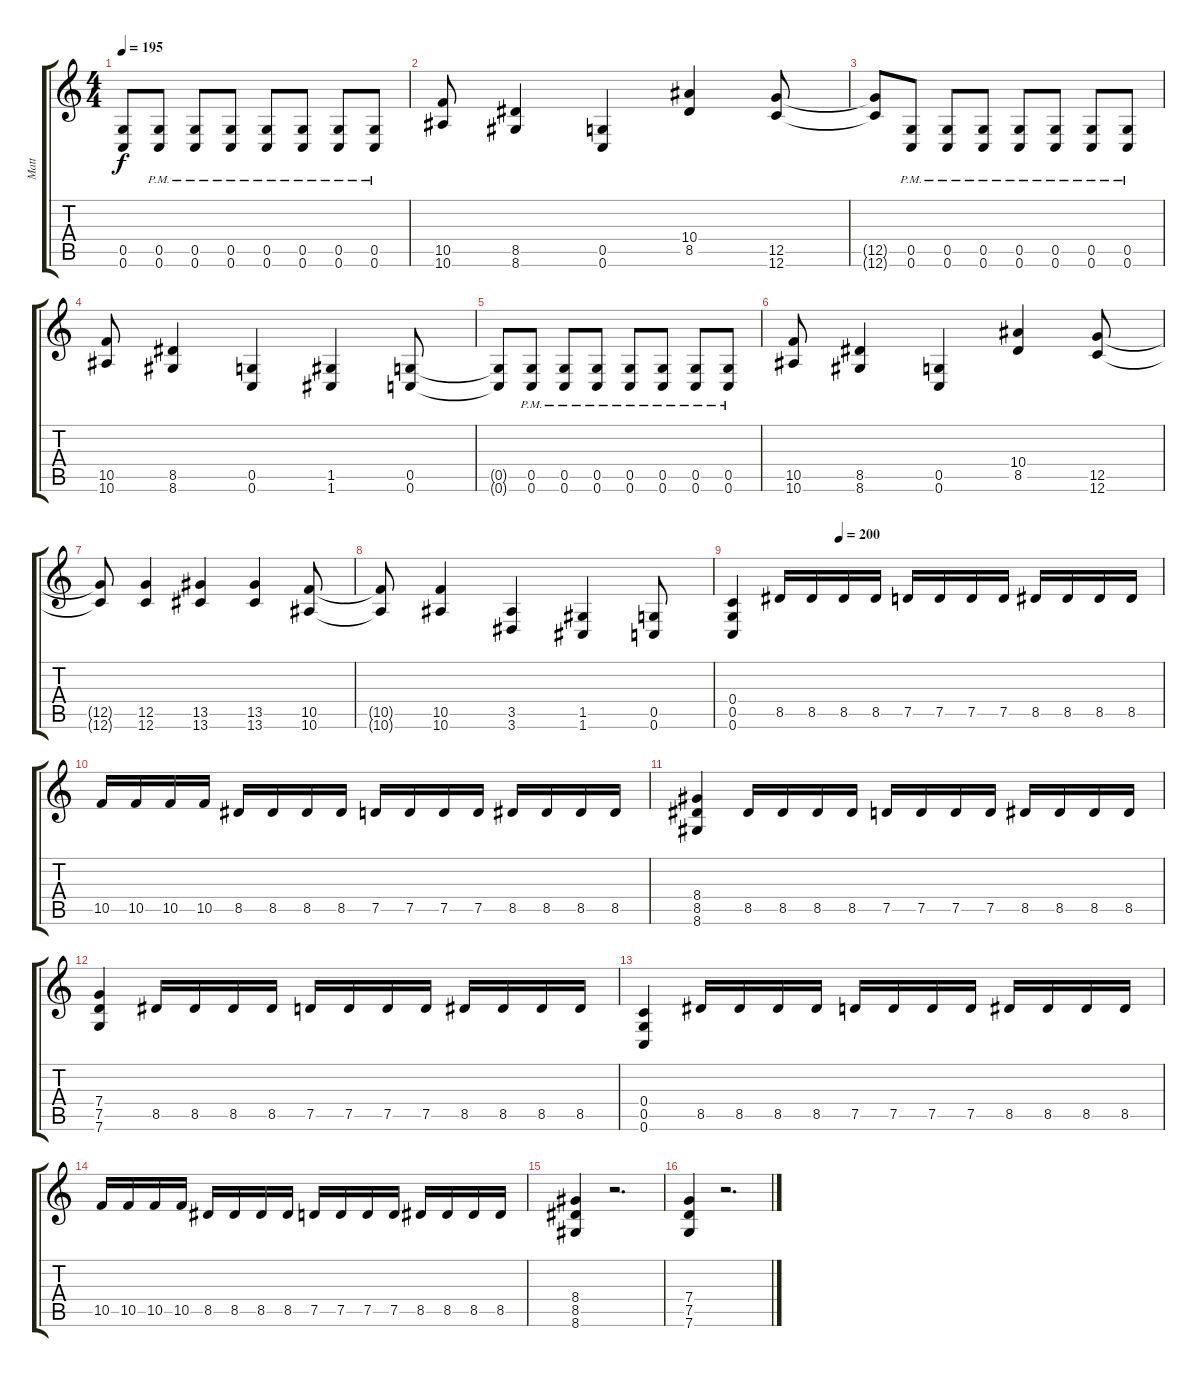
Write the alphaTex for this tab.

\track ("Matt" "Matt") {instrument overdrivenguitar}
\staff {score tabs}
\tuning (D4 A3 F3 C3 G2 C2) {hide}
\ts (4 4)
\tempo 195
\clef g2
\ks c
(0.5{t} 0.6{t}).8{dy f} (0.5{pm} 0.6{pm}).8 (0.5{pm} 0.6{pm}).8 (0.5{pm} 0.6{pm}).8 (0.5{pm} 0.6{pm}).8 (0.5{pm} 0.6{pm}).8 (0.5{pm} 0.6{pm}).8 (0.5{pm} 0.6{pm}).8 |
(10.5 10.6).8 (8.5 8.6).4 (0.5 0.6).4 (10.4 8.5).4 (12.5 12.6).8 |
(12.5{t} 12.6{t}).8 (0.5{pm} 0.6{pm}).8 (0.5{pm} 0.6{pm}).8 (0.5{pm} 0.6{pm}).8 (0.5{pm} 0.6{pm}).8 (0.5{pm} 0.6{pm}).8 (0.5{pm} 0.6{pm}).8 (0.5{pm} 0.6{pm}).8 |
(10.5 10.6).8 (8.5 8.6).4 (0.5 0.6).4 (1.5 1.6).4 (0.5 0.6).8 |
(0.5{t} 0.6{t}).8 (0.5{pm} 0.6{pm}).8 (0.5{pm} 0.6{pm}).8 (0.5{pm} 0.6{pm}).8 (0.5{pm} 0.6{pm}).8 (0.5{pm} 0.6{pm}).8 (0.5{pm} 0.6{pm}).8 (0.5{pm} 0.6{pm}).8 |
(10.5 10.6).8 (8.5 8.6).4 (0.5 0.6).4 (10.4 8.5).4 (12.5 12.6).8 |
(12.5{t} 12.6{t}).8 (12.5 12.6).4 (13.5 13.6).4 (13.5 13.6).4 (10.5 10.6).8 |
(10.5{t} 10.6{t}).8 (10.5 10.6).4 (3.5 3.6).4 (1.5 1.6).4 (0.5 0.6).8 |
\tempo (200 0.25)
(0.4 0.5 0.6).4{volume 16} 8.5.16 8.5.16 8.5.16 8.5.16 7.5.16 7.5.16 7.5.16 7.5.16 8.5.16 8.5.16 8.5.16 8.5.16 |
10.5.16 10.5.16 10.5.16 10.5.16 8.5.16 8.5.16 8.5.16 8.5.16 7.5.16 7.5.16 7.5.16 7.5.16 8.5.16 8.5.16 8.5.16 8.5.16 |
(8.4 8.5 8.6).4 8.5.16 8.5.16 8.5.16 8.5.16 7.5.16 7.5.16 7.5.16 7.5.16 8.5.16 8.5.16 8.5.16 8.5.16 |
(7.4 7.5 7.6).4 8.5.16 8.5.16 8.5.16 8.5.16 7.5.16 7.5.16 7.5.16 7.5.16 8.5.16 8.5.16 8.5.16 8.5.16 |
(0.4 0.5 0.6).4 8.5.16 8.5.16 8.5.16 8.5.16 7.5.16 7.5.16 7.5.16 7.5.16 8.5.16 8.5.16 8.5.16 8.5.16 |
10.5.16 10.5.16 10.5.16 10.5.16 8.5.16 8.5.16 8.5.16 8.5.16 7.5.16 7.5.16 7.5.16 7.5.16 8.5.16 8.5.16 8.5.16 8.5.16 |
(8.4 8.5 8.6).4 r.2{d} |
(7.4 7.5 7.6).4 r.2{d}
